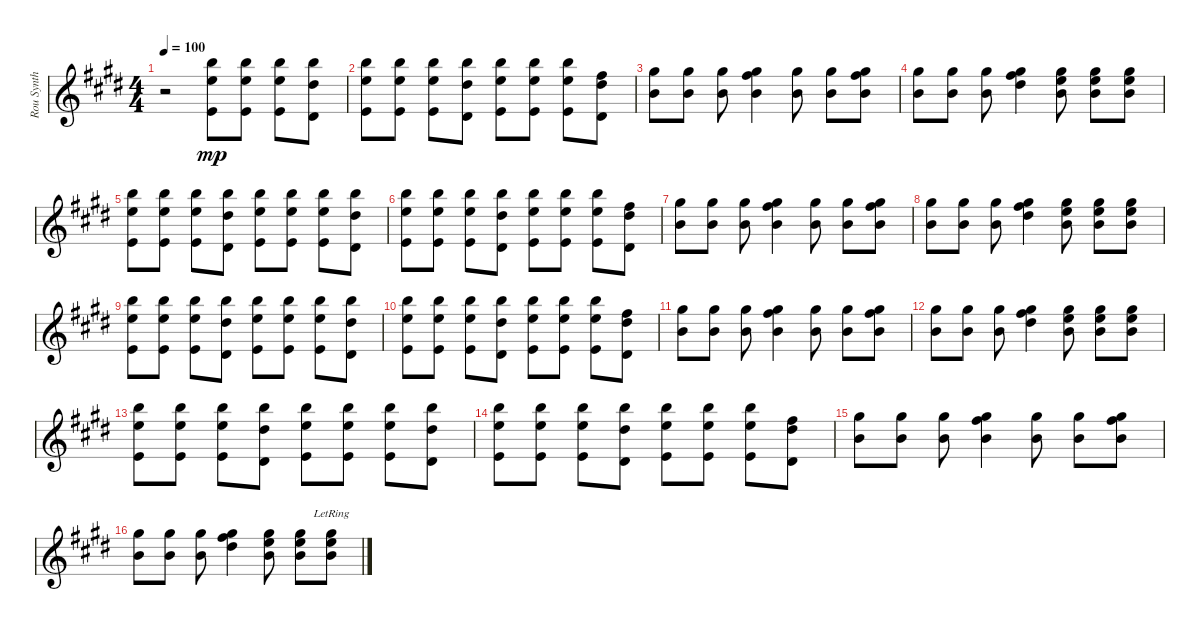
\track ("Rou Synth 1" "Rou Synth ") {instrument fx3crystal}
\staff {score}
\tuning (E4 B3 G3 D3 A2 E2 B1) {hide}
\ts (4 4)
\tempo 100
\clef g2
\ks e
r.2{dy mp} (19.1 5.2 21.3).8 (19.1 5.2 21.3).8 (19.1 5.2 21.3).8 (19.1 4.2 20.3).8 |
(19.1 5.2 21.3).8 (19.1 5.2 21.3).8 (19.1 5.2 21.3).8 (19.1 4.2 20.3).8 (19.1 5.2 21.3).8 (19.1 5.2 21.3).8 (19.1 5.2 21.3).8 (14.1 4.2 20.3).8 |
(16.1 12.2).8 (16.1 12.2).8 (16.1 12.2).8 (16.1 19.2 16.3).4 (16.1 12.2).8 (16.1 12.2).8 (16.1 19.2 16.3).8 |
(16.1 12.2).8 (16.1 12.2).8 (16.1 12.2).8 (16.1 19.2 20.3).4 (16.1 17.2 16.3).8 (16.1 17.2 16.3).8 (16.1 17.2 16.3).8 |
(19.1 5.2 21.3).8 (19.1 5.2 21.3).8 (19.1 5.2 21.3).8 (19.1 4.2 20.3).8 (19.1 5.2 21.3).8 (19.1 5.2 21.3).8 (19.1 5.2 21.3).8 (19.1 4.2 20.3).8 |
(19.1 5.2 21.3).8 (19.1 5.2 21.3).8 (19.1 5.2 21.3).8 (19.1 4.2 20.3).8 (19.1 5.2 21.3).8 (19.1 5.2 21.3).8 (19.1 5.2 21.3).8 (14.1 4.2 20.3).8 |
(16.1 12.2).8 (16.1 12.2).8 (16.1 12.2).8 (16.1 19.2 16.3).4 (16.1 12.2).8 (16.1 12.2).8 (16.1 19.2 16.3).8 |
(16.1 12.2).8 (16.1 12.2).8 (16.1 12.2).8 (16.1 19.2 20.3).4 (16.1 17.2 16.3).8 (16.1 17.2 16.3).8 (16.1 17.2 16.3).8 |
(19.1 5.2 21.3).8 (19.1 5.2 21.3).8 (19.1 5.2 21.3).8 (19.1 4.2 20.3).8 (19.1 5.2 21.3).8 (19.1 5.2 21.3).8 (19.1 5.2 21.3).8 (19.1 4.2 20.3).8 |
(19.1 5.2 21.3).8 (19.1 5.2 21.3).8 (19.1 5.2 21.3).8 (19.1 4.2 20.3).8 (19.1 5.2 21.3).8 (19.1 5.2 21.3).8 (19.1 5.2 21.3).8 (14.1 4.2 20.3).8 |
(16.1 12.2).8 (16.1 12.2).8 (16.1 12.2).8 (16.1 19.2 16.3).4 (16.1 12.2).8 (16.1 12.2).8 (16.1 19.2 16.3).8 |
(16.1 12.2).8 (16.1 12.2).8 (16.1 12.2).8 (16.1 19.2 20.3).4 (16.1 17.2 16.3).8 (16.1 17.2 16.3).8 (16.1 17.2 16.3).8 |
(19.1 5.2 21.3).8 (19.1 5.2 21.3).8 (19.1 5.2 21.3).8 (19.1 4.2 20.3).8 (19.1 5.2 21.3).8 (19.1 5.2 21.3).8 (19.1 5.2 21.3).8 (19.1 4.2 20.3).8 |
(19.1 5.2 21.3).8 (19.1 5.2 21.3).8 (19.1 5.2 21.3).8 (19.1 4.2 20.3).8 (19.1 5.2 21.3).8 (19.1 5.2 21.3).8 (19.1 5.2 21.3).8 (14.1 4.2 20.3).8 |
(16.1 12.2).8 (16.1 12.2).8 (16.1 12.2).8 (16.1 19.2 16.3).4 (16.1 12.2).8 (16.1 12.2).8 (16.1 19.2 16.3).8 |
(16.1 12.2).8 (16.1 12.2).8 (16.1 12.2).8 (16.1 19.2 20.3).4 (16.1 17.2 16.3).8 (16.1 17.2 16.3).8 (16.1{lr} 17.2{lr} 16.3{lr}).8
